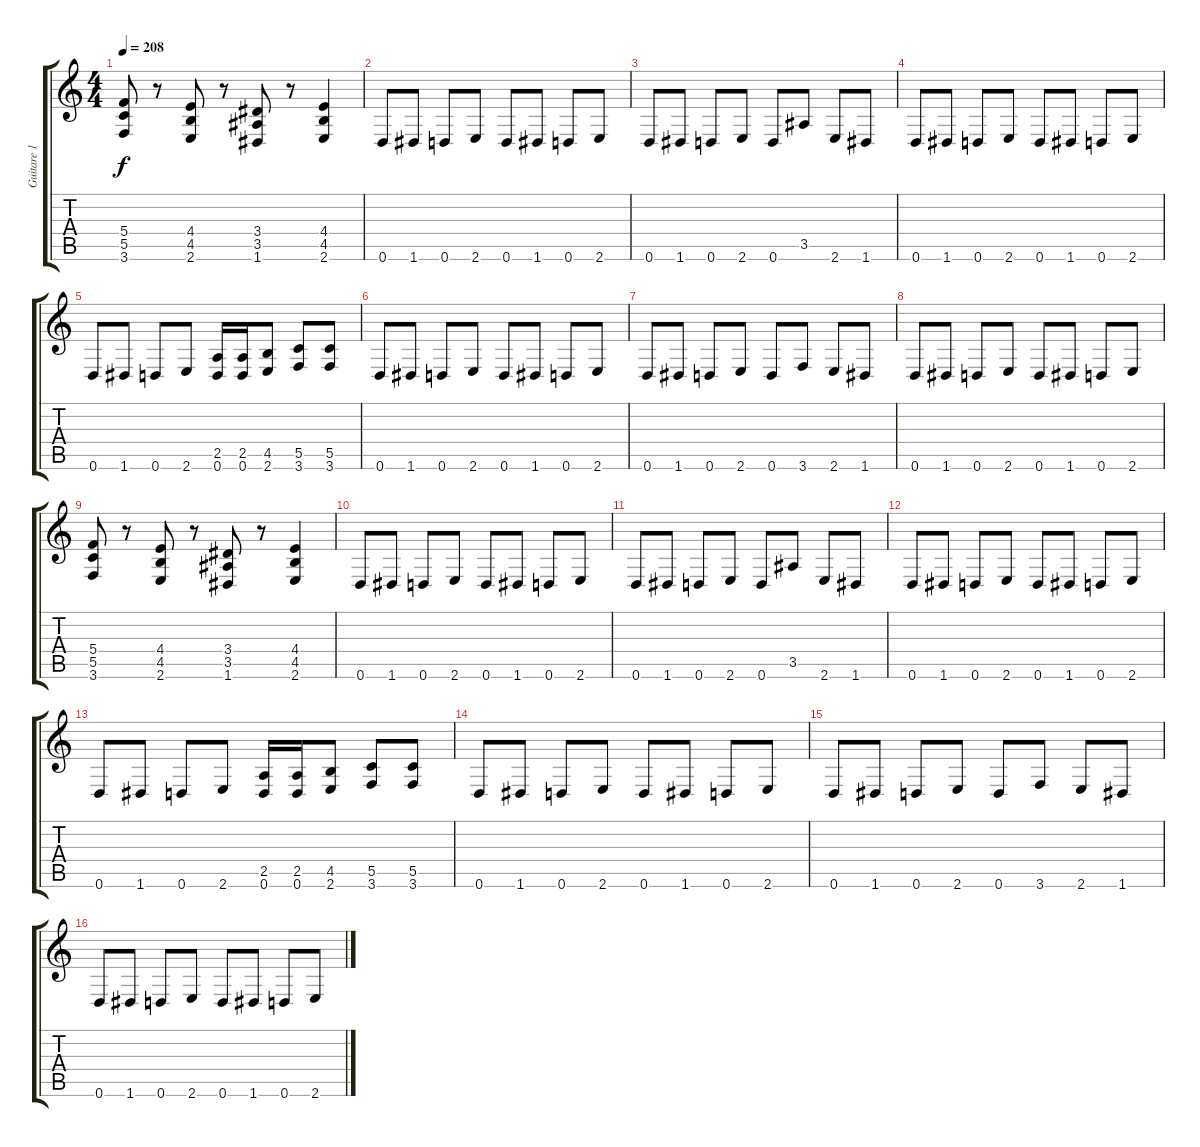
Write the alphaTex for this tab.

\track ("Guitare 1" "Guitare 1") {instrument distortionguitar}
\staff {score tabs}
\tuning (D4 A3 F3 C3 G2 D2) {hide}
\ts (4 4)
\tempo 208
\clef g2
\ks c
(5.4 5.5 3.6).8{dy f} r.8 (4.4 4.5 2.6).8 r.8 (3.4 3.5 1.6).8 r.8 (4.4 4.5 2.6).4 |
0.6.8 1.6.8 0.6.8 2.6.8 0.6.8 1.6.8 0.6.8 2.6.8 |
0.6.8 1.6.8 0.6.8 2.6.8 0.6.8 3.5.8 2.6.8 1.6.8 |
0.6.8 1.6.8 0.6.8 2.6.8 0.6.8 1.6.8 0.6.8 2.6.8 |
0.6.8 1.6.8 0.6.8 2.6.8 (2.5 0.6).16 (2.5 0.6).16 (4.5 2.6).8 (5.5 3.6).8 (5.5 3.6).8 |
0.6.8 1.6.8 0.6.8 2.6.8 0.6.8 1.6.8 0.6.8 2.6.8 |
0.6.8 1.6.8 0.6.8 2.6.8 0.6.8 3.6.8 2.6.8 1.6.8 |
0.6.8 1.6.8 0.6.8 2.6.8 0.6.8 1.6.8 0.6.8 2.6.8 |
(5.4 5.5 3.6).8 r.8 (4.4 4.5 2.6).8 r.8 (3.4 3.5 1.6).8 r.8 (4.4 4.5 2.6).4 |
0.6.8 1.6.8 0.6.8 2.6.8 0.6.8 1.6.8 0.6.8 2.6.8 |
0.6.8 1.6.8 0.6.8 2.6.8 0.6.8 3.5.8 2.6.8 1.6.8 |
0.6.8 1.6.8 0.6.8 2.6.8 0.6.8 1.6.8 0.6.8 2.6.8 |
0.6.8 1.6.8 0.6.8 2.6.8 (2.5 0.6).16 (2.5 0.6).16 (4.5 2.6).8 (5.5 3.6).8 (5.5 3.6).8 |
0.6.8 1.6.8 0.6.8 2.6.8 0.6.8 1.6.8 0.6.8 2.6.8 |
0.6.8 1.6.8 0.6.8 2.6.8 0.6.8 3.6.8 2.6.8 1.6.8 |
0.6.8 1.6.8 0.6.8 2.6.8 0.6.8 1.6.8 0.6.8 2.6.8
